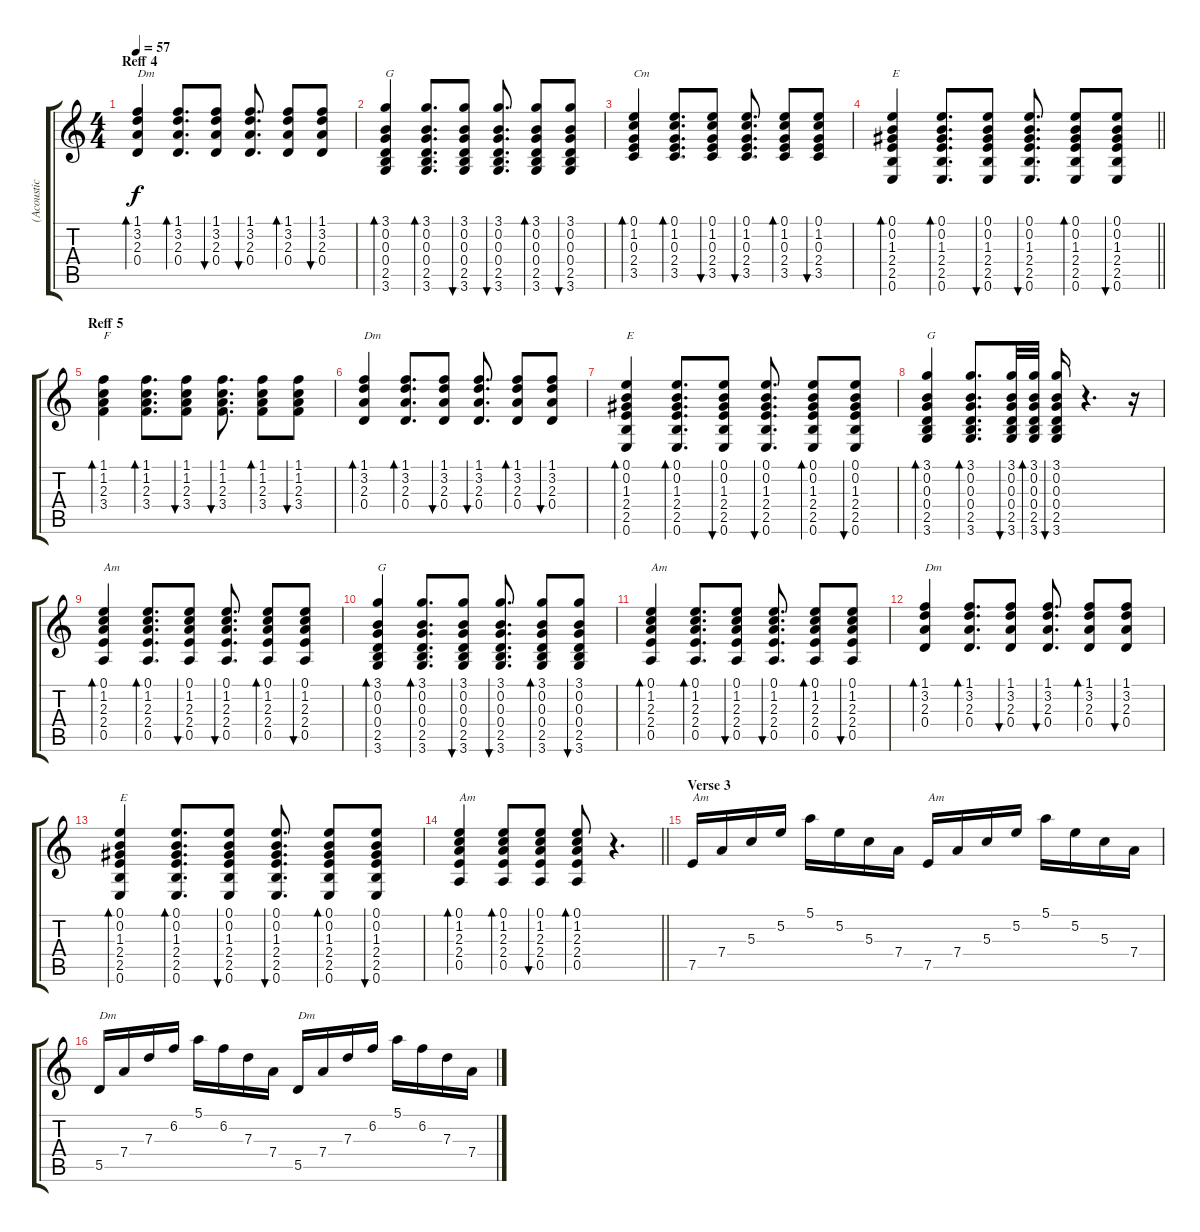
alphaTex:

\track ("(Acoustic Guitar)" "(Acoustic ") {instrument acousticguitarsteel}
\staff {score tabs}
\tuning (E4 B3 G3 D3 A2 E2) {hide}
\ts (4 4)
\section ("" "Reff 4")
\tempo 57
\clef g2
\ks c
(1.1 3.2 2.3 0.4).4{bd 30 txt "Dm" dy f} (1.1 3.2 2.3 0.4).8{d bd 30} (1.1 3.2 2.3 0.4).8{bu 30} (1.1 3.2 2.3 0.4).8{d bu 30} (1.1 3.2 2.3 0.4).8{bd 30} (1.1 3.2 2.3 0.4).8{bu 30} |
(3.1 0.2 0.3 0.4 2.5 3.6).4{bd 30 txt "G"} (3.1 0.2 0.3 0.4 2.5 3.6).8{d bd 30} (3.1 0.2 0.3 0.4 2.5 3.6).8{bu 30} (3.1 0.2 0.3 0.4 2.5 3.6).8{d bu 30} (3.1 0.2 0.3 0.4 2.5 3.6).8{bd 30} (3.1 0.2 0.3 0.4 2.5 3.6).8{bu 30} |
(0.1 1.2 0.3 2.4 3.5).4{bd 30 txt "Cm"} (0.1 1.2 0.3 2.4 3.5).8{d bd 30} (0.1 1.2 0.3 2.4 3.5).8{bu 30} (0.1 1.2 0.3 2.4 3.5).8{d bu 30} (0.1 1.2 0.3 2.4 3.5).8{bd 30} (0.1 1.2 0.3 2.4 3.5).8{bu 30} |
\barLineRight lightlight
(0.1 0.2 1.3 2.4 2.5 0.6).4{bd 30 txt "E"} (0.1 0.2 1.3 2.4 2.5 0.6).8{d bd 30} (0.1 0.2 1.3 2.4 2.5 0.6).8{bu 30} (0.1 0.2 1.3 2.4 2.5 0.6).8{d bu 30} (0.1 0.2 1.3 2.4 2.5 0.6).8{bd 30} (0.1 0.2 1.3 2.4 2.5 0.6).8{bu 30} |
\section ("" "Reff 5")
(1.1 1.2 2.3 3.4).4{bd 30 txt "F"} (1.1 1.2 2.3 3.4).8{d bd 30} (1.1 1.2 2.3 3.4).8{bu 30} (1.1 1.2 2.3 3.4).8{d bu 30} (1.1 1.2 2.3 3.4).8{bd 30} (1.1 1.2 2.3 3.4).8{bu 30} |
(1.1 3.2 2.3 0.4).4{bd 30 txt "Dm"} (1.1 3.2 2.3 0.4).8{d bd 30} (1.1 3.2 2.3 0.4).8{bu 30} (1.1 3.2 2.3 0.4).8{d bu 30} (1.1 3.2 2.3 0.4).8{bd 30} (1.1 3.2 2.3 0.4).8{bu 30} |
(0.1 0.2 1.3 2.4 2.5 0.6).4{bd 30 txt "E"} (0.1 0.2 1.3 2.4 2.5 0.6).8{d bd 30} (0.1 0.2 1.3 2.4 2.5 0.6).8{bu 30} (0.1 0.2 1.3 2.4 2.5 0.6).8{d bu 30} (0.1 0.2 1.3 2.4 2.5 0.6).8{bd 30} (0.1 0.2 1.3 2.4 2.5 0.6).8{bu 30} |
(3.1 0.2 0.3 0.4 2.5 3.6).4{bd 30 txt "G"} (3.1 0.2 0.3 0.4 2.5 3.6).8{d bd 30} (3.1 0.2 0.3 0.4 2.5 3.6).32{bu 30} (3.1 0.2 0.3 0.4 2.5 3.6).32{bd 30} (3.1 0.2 0.3 0.4 2.5 3.6).16{bu 30} r.4{d} r.16 |
(0.1 1.2 2.3 2.4 0.5).4{bd 30 txt "Am"} (0.1 1.2 2.3 2.4 0.5).8{d bd 30} (0.1 1.2 2.3 2.4 0.5).8{bu 30} (0.1 1.2 2.3 2.4 0.5).8{d bu 30} (0.1 1.2 2.3 2.4 0.5).8{bd 30} (0.1 1.2 2.3 2.4 0.5).8{bu 30} |
(3.1 0.2 0.3 0.4 2.5 3.6).4{bd 30 txt "G"} (3.1 0.2 0.3 0.4 2.5 3.6).8{d bd 30} (3.1 0.2 0.3 0.4 2.5 3.6).8{bu 30} (3.1 0.2 0.3 0.4 2.5 3.6).8{d bu 30} (3.1 0.2 0.3 0.4 2.5 3.6).8{bd 30} (3.1 0.2 0.3 0.4 2.5 3.6).8{bu 30} |
(0.1 1.2 2.3 2.4 0.5).4{bd 30 txt "Am"} (0.1 1.2 2.3 2.4 0.5).8{d bd 30} (0.1 1.2 2.3 2.4 0.5).8{bu 30} (0.1 1.2 2.3 2.4 0.5).8{d bu 30} (0.1 1.2 2.3 2.4 0.5).8{bd 30} (0.1 1.2 2.3 2.4 0.5).8{bu 30} |
(1.1 3.2 2.3 0.4).4{bd 30 txt "Dm"} (1.1 3.2 2.3 0.4).8{d bd 30} (1.1 3.2 2.3 0.4).8{bu 30} (1.1 3.2 2.3 0.4).8{d bu 30} (1.1 3.2 2.3 0.4).8{bd 30} (1.1 3.2 2.3 0.4).8{bu 30} |
(0.1 0.2 1.3 2.4 2.5 0.6).4{bd 30 txt "E"} (0.1 0.2 1.3 2.4 2.5 0.6).8{d bd 30} (0.1 0.2 1.3 2.4 2.5 0.6).8{bu 30} (0.1 0.2 1.3 2.4 2.5 0.6).8{d bu 30} (0.1 0.2 1.3 2.4 2.5 0.6).8{bd 30} (0.1 0.2 1.3 2.4 2.5 0.6).8{bu 30} |
\barLineRight lightlight
(0.1 1.2 2.3 2.4 0.5).4{bd 30 txt "Am"} (0.1 1.2 2.3 2.4 0.5).8{bd 30} (0.1 1.2 2.3 2.4 0.5).8{bu 30} (0.1 1.2 2.3 2.4 0.5).8{bd 30} r.4{d} |
\section ("" "Verse 3")
7.5.16{txt "Am" balance 4} 7.4.16 5.3.16 5.2.16 5.1.16 5.2.16 5.3.16 7.4.16 7.5.16{txt "Am"} 7.4.16 5.3.16 5.2.16 5.1.16 5.2.16 5.3.16 7.4.16 |
5.5.16{txt "Dm"} 7.4.16 7.3.16 6.2.16 5.1.16 6.2.16 7.3.16 7.4.16 5.5.16{txt "Dm"} 7.4.16 7.3.16 6.2.16 5.1.16 6.2.16 7.3.16 7.4.16
